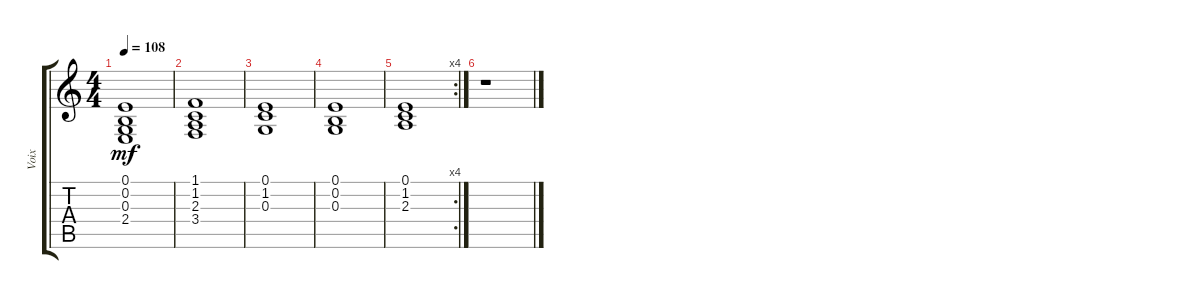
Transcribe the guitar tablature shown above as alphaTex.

\track ("Voix" "Voix") {instrument choiraahs}
\staff {score tabs}
\tuning (E4 B3 G3 D3 A2 E2) {hide}
\ts (4 4)
\tempo 108
\clef g2
\ks c
(0.1 0.2 0.3 2.4).1{dy mf} |
(1.1 1.2 2.3 3.4).1 |
(0.1 1.2 0.3).1 |
(0.1 0.2 0.3).1 |
\rc 4
(0.1 1.2 2.3).1 |
r.1
